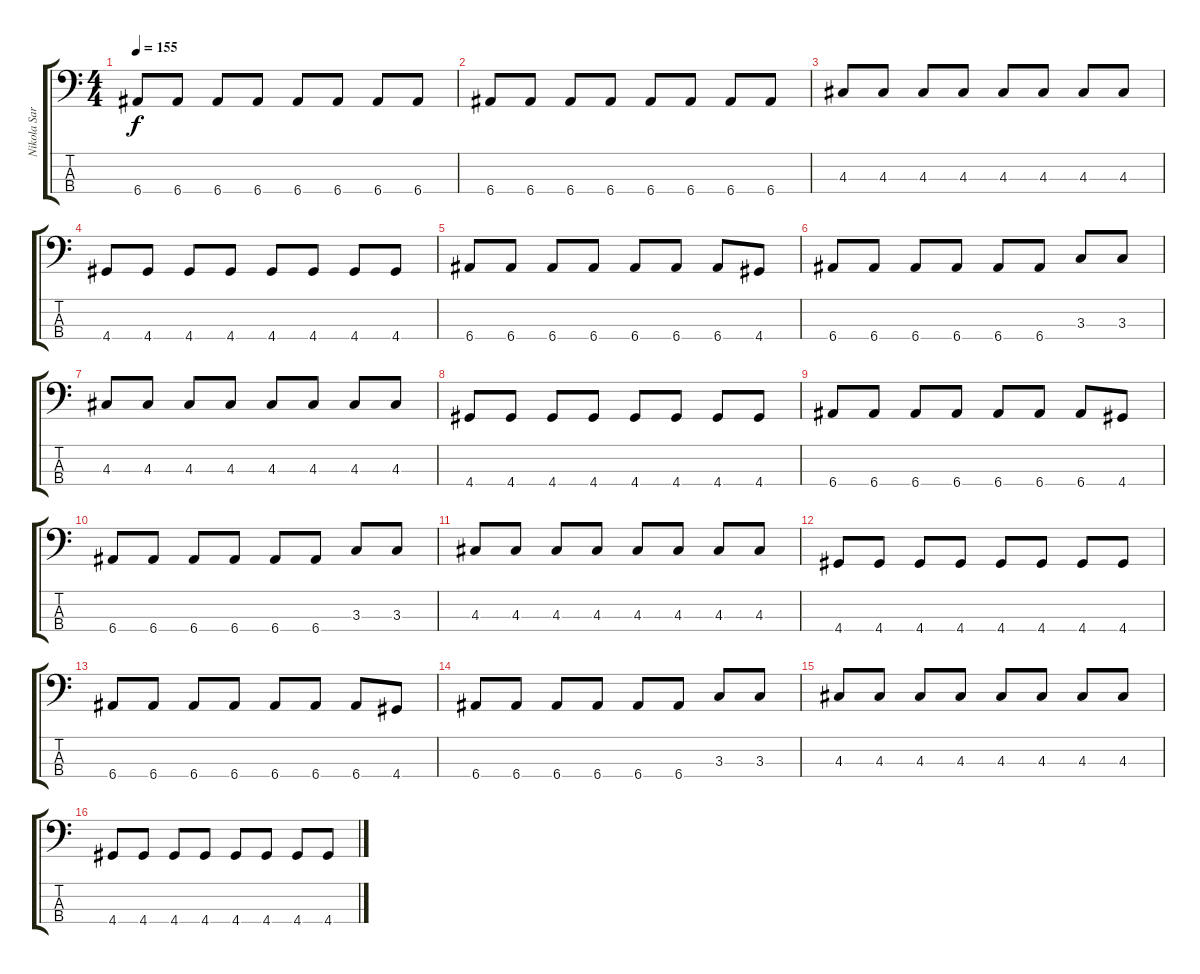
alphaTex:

\track ("Nikola Sarcevic Bass" "Nikola Sar") {instrument electricbasspick}
\staff {score tabs}
\tuning (G2 D2 A1 E1) {hide}
\ts (4 4)
\tempo 155
\clef f4
\ks c
6.4.8{dy f} 6.4.8 6.4.8 6.4.8 6.4.8 6.4.8 6.4.8 6.4.8 |
6.4.8 6.4.8 6.4.8 6.4.8 6.4.8 6.4.8 6.4.8 6.4.8 |
4.3.8 4.3.8 4.3.8 4.3.8 4.3.8 4.3.8 4.3.8 4.3.8 |
4.4.8 4.4.8 4.4.8 4.4.8 4.4.8 4.4.8 4.4.8 4.4.8 |
6.4.8 6.4.8 6.4.8 6.4.8 6.4.8 6.4.8 6.4.8 4.4.8 |
6.4.8 6.4.8 6.4.8 6.4.8 6.4.8 6.4.8 3.3.8 3.3.8 |
4.3.8 4.3.8 4.3.8 4.3.8 4.3.8 4.3.8 4.3.8 4.3.8 |
4.4.8 4.4.8 4.4.8 4.4.8 4.4.8 4.4.8 4.4.8 4.4.8 |
6.4.8 6.4.8 6.4.8 6.4.8 6.4.8 6.4.8 6.4.8 4.4.8 |
6.4.8 6.4.8 6.4.8 6.4.8 6.4.8 6.4.8 3.3.8 3.3.8 |
4.3.8 4.3.8 4.3.8 4.3.8 4.3.8 4.3.8 4.3.8 4.3.8 |
4.4.8 4.4.8 4.4.8 4.4.8 4.4.8 4.4.8 4.4.8 4.4.8 |
6.4.8 6.4.8 6.4.8 6.4.8 6.4.8 6.4.8 6.4.8 4.4.8 |
6.4.8 6.4.8 6.4.8 6.4.8 6.4.8 6.4.8 3.3.8 3.3.8 |
4.3.8 4.3.8 4.3.8 4.3.8 4.3.8 4.3.8 4.3.8 4.3.8 |
4.4.8 4.4.8 4.4.8 4.4.8 4.4.8 4.4.8 4.4.8 4.4.8
